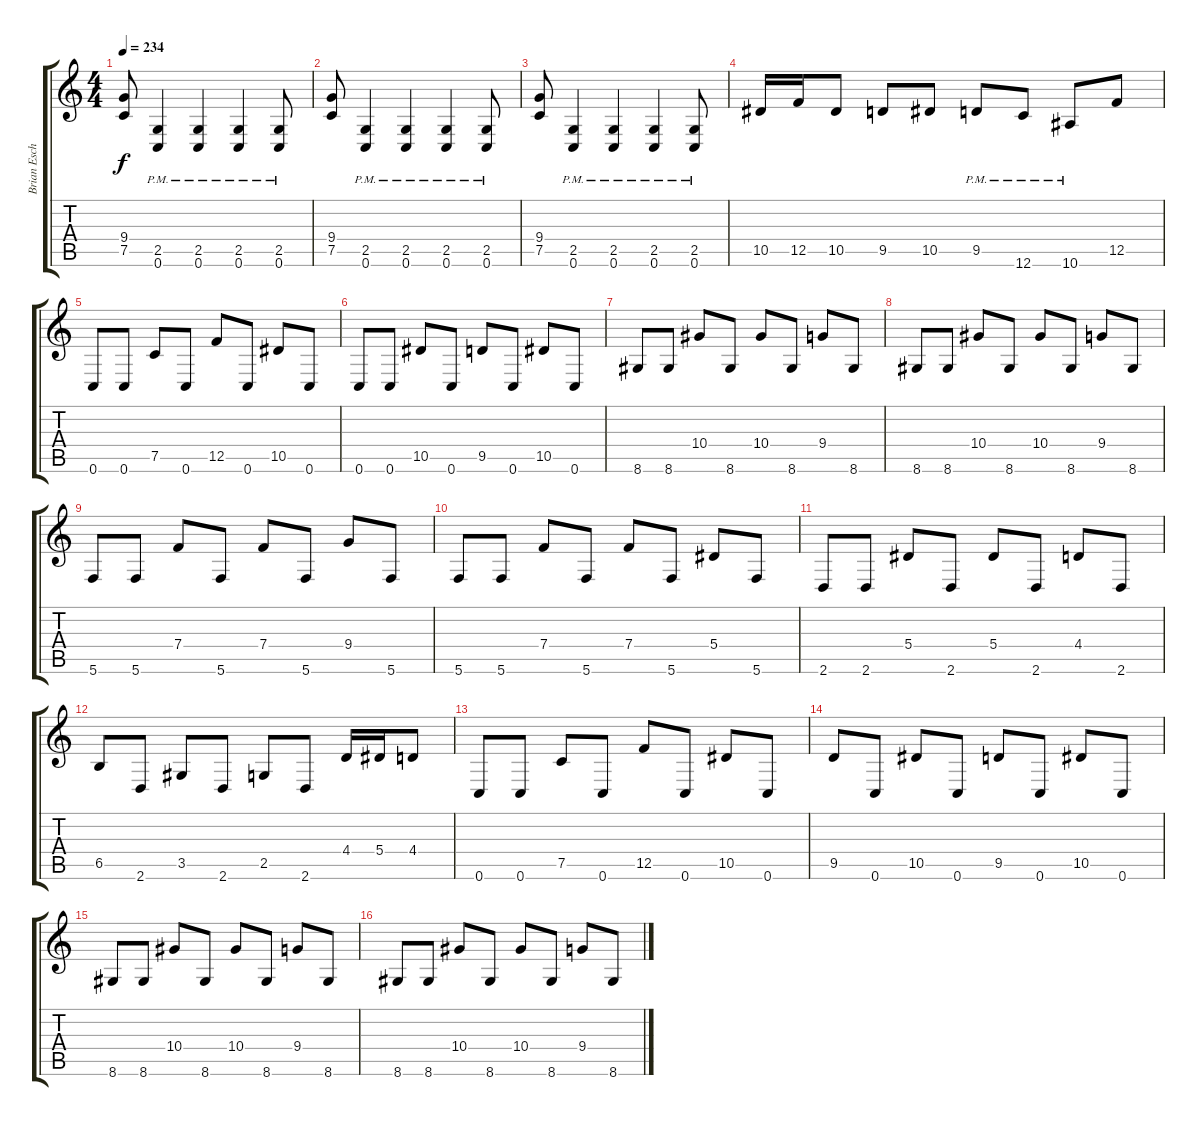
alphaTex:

\track ("Brian Eschbach (Lead Guitar)" "Brian Esch") {instrument overdrivenguitar}
\staff {score tabs}
\tuning (C4 G3 Eb3 Bb2 F2 C2) {hide}
\ts (4 4)
\tempo 234
\clef g2
\ks c
(9.4 7.5).8{dy f} (2.5{pm} 0.6{pm}).4 (2.5{pm} 0.6{pm}).4 (2.5{pm} 0.6{pm}).4 (2.5{pm} 0.6{pm}).8 |
(9.4 7.5).8 (2.5{pm} 0.6{pm}).4 (2.5{pm} 0.6{pm}).4 (2.5{pm} 0.6{pm}).4 (2.5{pm} 0.6{pm}).8 |
(9.4 7.5).8 (2.5{pm} 0.6{pm}).4 (2.5{pm} 0.6{pm}).4 (2.5{pm} 0.6{pm}).4 (2.5{pm} 0.6{pm}).8 |
10.5.16 12.5.16 10.5.8 9.5.8 10.5.8 9.5{pm}.8 12.6{pm}.8 10.6{pm}.8 12.5.8 |
0.6.8 0.6.8 7.5.8 0.6.8 12.5.8 0.6.8 10.5.8 0.6.8 |
0.6.8 0.6.8 10.5.8 0.6.8 9.5.8 0.6.8 10.5.8 0.6.8 |
8.6.8 8.6.8 10.4.8 8.6.8 10.4.8 8.6.8 9.4.8 8.6.8 |
8.6.8 8.6.8 10.4.8 8.6.8 10.4.8 8.6.8 9.4.8 8.6.8 |
5.6.8 5.6.8 7.4.8 5.6.8 7.4.8 5.6.8 9.4.8 5.6.8 |
5.6.8 5.6.8 7.4.8 5.6.8 7.4.8 5.6.8 5.4.8 5.6.8 |
2.6.8 2.6.8 5.4.8 2.6.8 5.4.8 2.6.8 4.4.8 2.6.8 |
6.5.8 2.6.8 3.5.8 2.6.8 2.5.8 2.6.8 4.4.16 5.4.16 4.4.8 |
0.6.8 0.6.8 7.5.8 0.6.8 12.5.8 0.6.8 10.5.8 0.6.8 |
9.5.8 0.6.8 10.5.8 0.6.8 9.5.8 0.6.8 10.5.8 0.6.8 |
8.6.8 8.6.8 10.4.8 8.6.8 10.4.8 8.6.8 9.4.8 8.6.8 |
8.6.8 8.6.8 10.4.8 8.6.8 10.4.8 8.6.8 9.4.8 8.6.8
